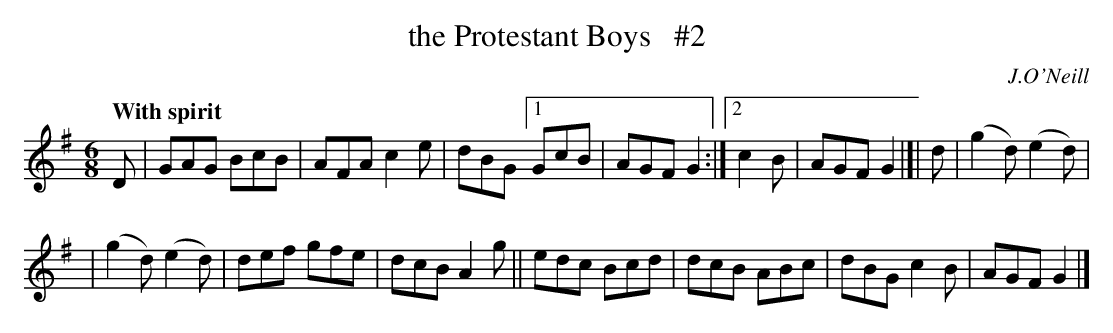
X:1
T: the Protestant Boys   #2
Q: "With spirit"
O: J.O'Neill
M: 6/8
L: 1/8
K: G
D \
| GAG BcB | AFA c2e | dBG [1 GcB | AGF G2 :|[2 c2B | AGF G2 |]| d | (g2d) (e2d) |
| (g2d) (e2d) | def gfe | dcB A2g || edc Bcd | dcB ABc | dBG c2B | AGF G2 |]
